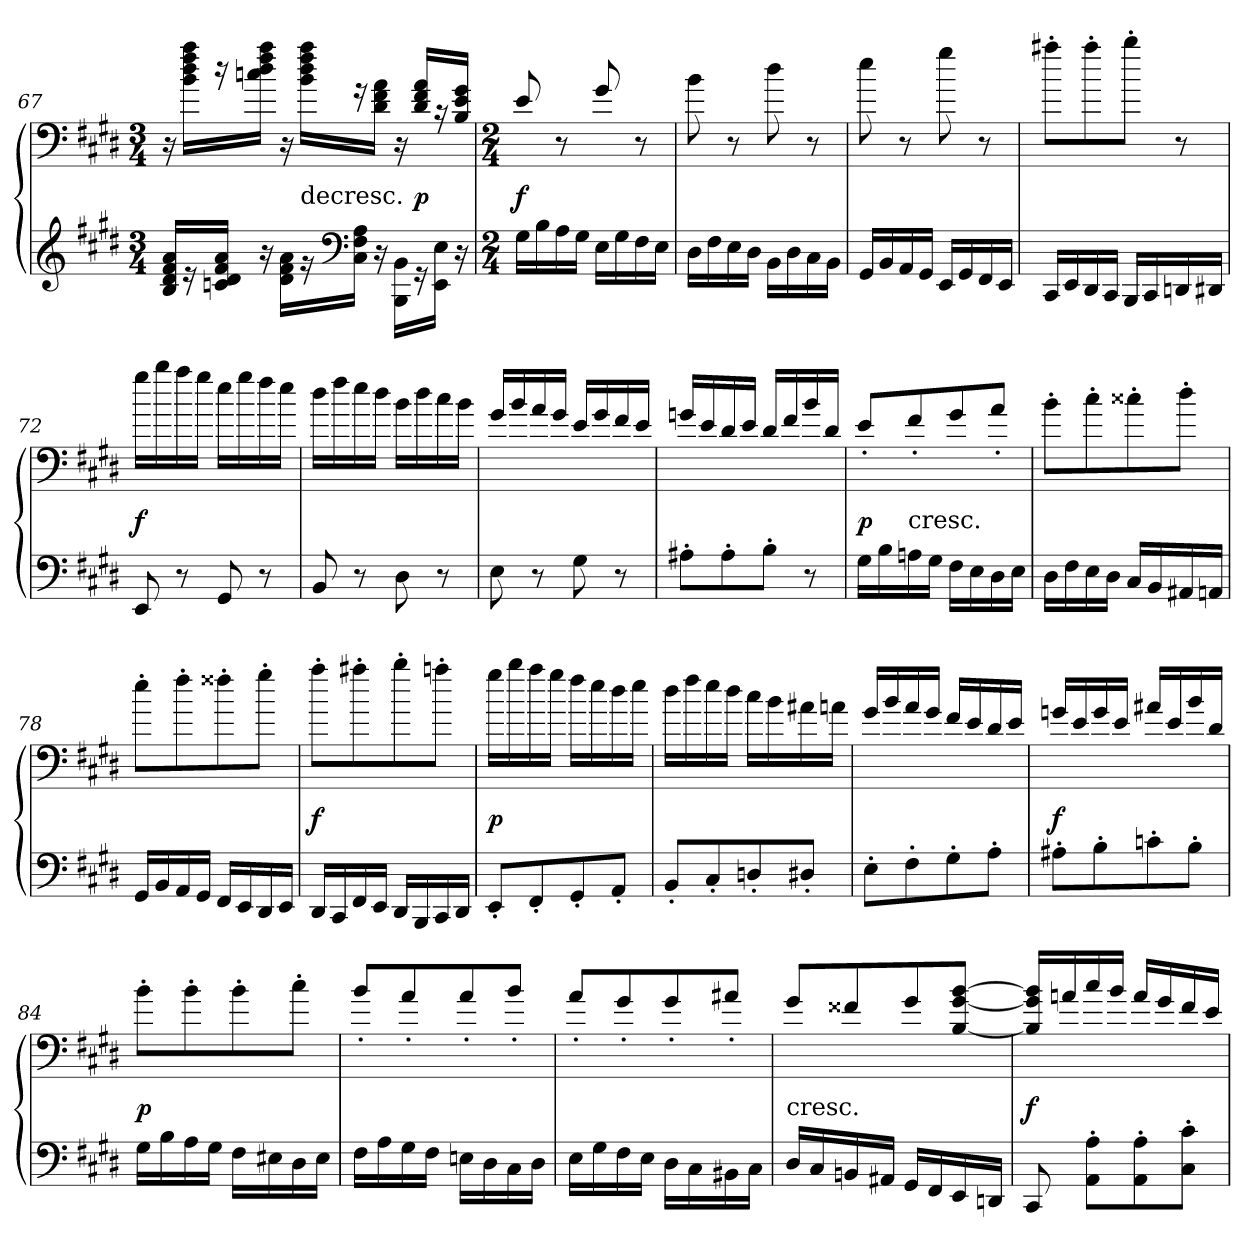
**kern	**kern	**dynam
*part1	*part1	*part1
*staff2	*staff1	*staff1/2
*clefG2	*clefF4	*
*k[f#c#g#d#]	*k[f#c#g#d#]	*
*E:	*E:	*
*M3/4	*M3/4	*
=67	=67	=67
16B/ 16d#/ 16f#/ 16a/LL	16r	.
16r	16b\ 16dd#\ 16ff#\ 16aa\LL	.
16cn/ 16d#/ 16f#/ 16a/JJ	16r	.
16r	16ccn\ 16dd#\ 16ff#\ 16aa\JJ	.
16d#\ 16f#\ 16a\LL	16r	.
!	!LO:TX:c:t=decresc.	!
16r	16b\ 16dd#\ 16ff#\ 16aa\LL	.
*clefF4	*	*
16C#\ 16F#\ 16A\JJ	16r	.
16r	16d#\ 16f#\ 16a\JJ	.
16BBB\ 16BB\LL	16r	.
16r	16d#/ 16f#/ 16a/LL	p
16EE\ 16E\JJ	16r	.
16r	16B/ 16e/ 16g#/JJ	.
=68	=68	=68
*M2/4	*M2/4	*
16G#\LL	8e/	f
16B\	.	.
16A\	8r	.
16G#\JJ	.	.
16E\LL	8g#/	.
16G#\	.	.
16F#\	8r	.
16E\JJ	.	.
=69	=69	=69
16D#\LL	8b\	.
16F#\	.	.
16E\	8r	.
16D#\JJ	.	.
16BB\LL	8dd#\	.
16D#\	.	.
16C#\	8r	.
16BB\JJ	.	.
=70	=70	=70
16GG#/LL	8ee\	.
16BB/	.	.
16AA/	8r	.
16GG#/JJ	.	.
16EE/LL	8gg#\	.
16GG#/	.	.
16FF#/	8r	.
16EE/JJ	.	.
=71	=71	=71
16CC#/LL	8aa#X'\L	.
16EE/	.	.
16DD#/	8aa#'\	.
16CC#/JJ	.	.
16BBB/LL	8bb'\J	.
16CC#/	.	.
16DDn/	8r	.
16DD#X/JJ	.	.
=72	=72	=72
8EE/	16gg#\LL	f
.	16bb\	.
8r	16aa\	.
.	16gg#\JJ	.
8GG#/	16ee\LL	.
.	16gg#\	.
8r	16ff#\	.
.	16ee\JJ	.
=73	=73	=73
8BB/	16dd#\LL	.
.	16ff#\	.
8r	16ee\	.
.	16dd#\JJ	.
8D#\	16b\LL	.
.	16dd#\	.
8r	16cc#\	.
.	16b\JJ	.
=74	=74	=74
8E\	16g#/LL	.
.	16b/	.
8r	16a/	.
.	16g#/JJ	.
8G#\	16e/LL	.
.	16g#/	.
8r	16f#/	.
.	16e/JJ	.
=75	=75	=75
8A#X'\L	16gn/LL	.
.	16e/	.
8A#'\	16d#/	.
.	16e/JJ	.
8B'\J	16d#/LL	.
.	16f#/	.
8r	16b/	.
.	16d#/JJ	.
=76	=76	=76
16G#\LL	8e'/L	p
16B\	.	.
!	!LO:TX:c:t=cresc.	!
16An\	8f#'/	.
16G#\JJ	.	.
16F#\LL	8g#/	.
16E\	.	.
16D#\	8a'/J	.
16E\JJ	.	.
=77	=77	=77
16D#\LL	8b'\L	.
16F#\	.	.
16E\	8cc#'\	.
16D#\JJ	.	.
16C#/LL	8cc##X'\	.
16BB/	.	.
16AA#X/	8dd#'\J	.
16AAn/JJ	.	.
=78	=78	=78
16GG#/LL	8ee'\L	.
16BB/	.	.
16AA/	8ff#'\	.
16GG#/JJ	.	.
16FF#/LL	8ff##X'\	.
16EE/	.	.
16DD#/	8gg#'\J	.
16EE/JJ	.	.
=79	=79	=79
16DD#/LL	8aa'\L	f
16CC#/	.	.
16FF#/	8aa#X'\	.
16EE/JJ	.	.
16DD#/LL	8bb'\	.
16BBB/	.	.
16CC#/	8aan'\J	.
16DD#/JJ	.	.
=80	=80	=80
8EE'/L	16gg#\LL	p
.	16bb\	.
8FF#'/	16aa\	.
.	16gg#\JJ	.
8GG#'/	16ff#\LL	.
.	16ee\	.
8AA'/J	16dd#\	.
.	16ee\JJ	.
=81	=81	=81
8BB'/L	16dd#\LL	.
.	16ff#\	.
8C#'/	16ee\	.
.	16dd#\JJ	.
8Dn'/	16cc#\LL	.
.	16b\	.
8D#X'/J	16a#X\	.
.	16an\JJ	.
=82	=82	=82
8E'\L	16g#/LL	.
.	16b/	.
8F#'\	16a/	.
.	16g#/JJ	.
8G#'\	16f#/LL	.
.	16e/	.
8A'\J	16d#/	.
.	16e/JJ	.
=83	=83	=83
8A#X'\L	16gn/LL	f
.	16e/	.
8B'\	16g/	.
.	16e/JJ	.
8cn'\	16a#X/LL	.
.	16e/	.
8B'\J	16b/	.
.	16d#/JJ	.
=84	=84	=84
16G#\LL	8b'\L	p
16B\	.	.
16A\	8b'\	.
16G#\JJ	.	.
16F#\LL	8b'\	.
16E#X\	.	.
16D#\	8cc#'\J	.
16E#\JJ	.	.
=85	=85	=85
16F#\LL	8b'/L	.
16A\	.	.
16G#\	8a'/	.
16F#\JJ	.	.
16En\LL	8a'/	.
16D#\	.	.
16C#\	8b'/J	.
16D#\JJ	.	.
=86	=86	=86
16E\LL	8a'/L	.
16G#\	.	.
16F#\	8g#'/	.
16E\JJ	.	.
16D#\LL	8g#'/	.
16C#\	.	.
16BB#X\	8a#X'/J	.
16C#\JJ	.	.
=87	=87	=87
!	!LO:TX:c:t=cresc.	!
16D#/LL	8g#/L	.
16C#/	.	.
16BBn/	8f##X/	.
16AA#X/JJ	.	.
16GG#/LL	8g#/	.
16FF#/	.	.
16EE/	[8B/ [8g#/ [8b/J	.
16DDn/JJ	.	.
=88	=88	=88
8CC#/	16B]/ 16g#]/ 16b]/LL	f
.	16an/	.
8AA'\ 8A'\L	16cc#/	.
.	16b/JJ	.
8AA'\ 8A'\	16a/LL	.
.	16g#/	.
8C#'\ 8c#'\J	16f#/	.
.	16e/JJ	.
=	=	=
*-	*-	*-
